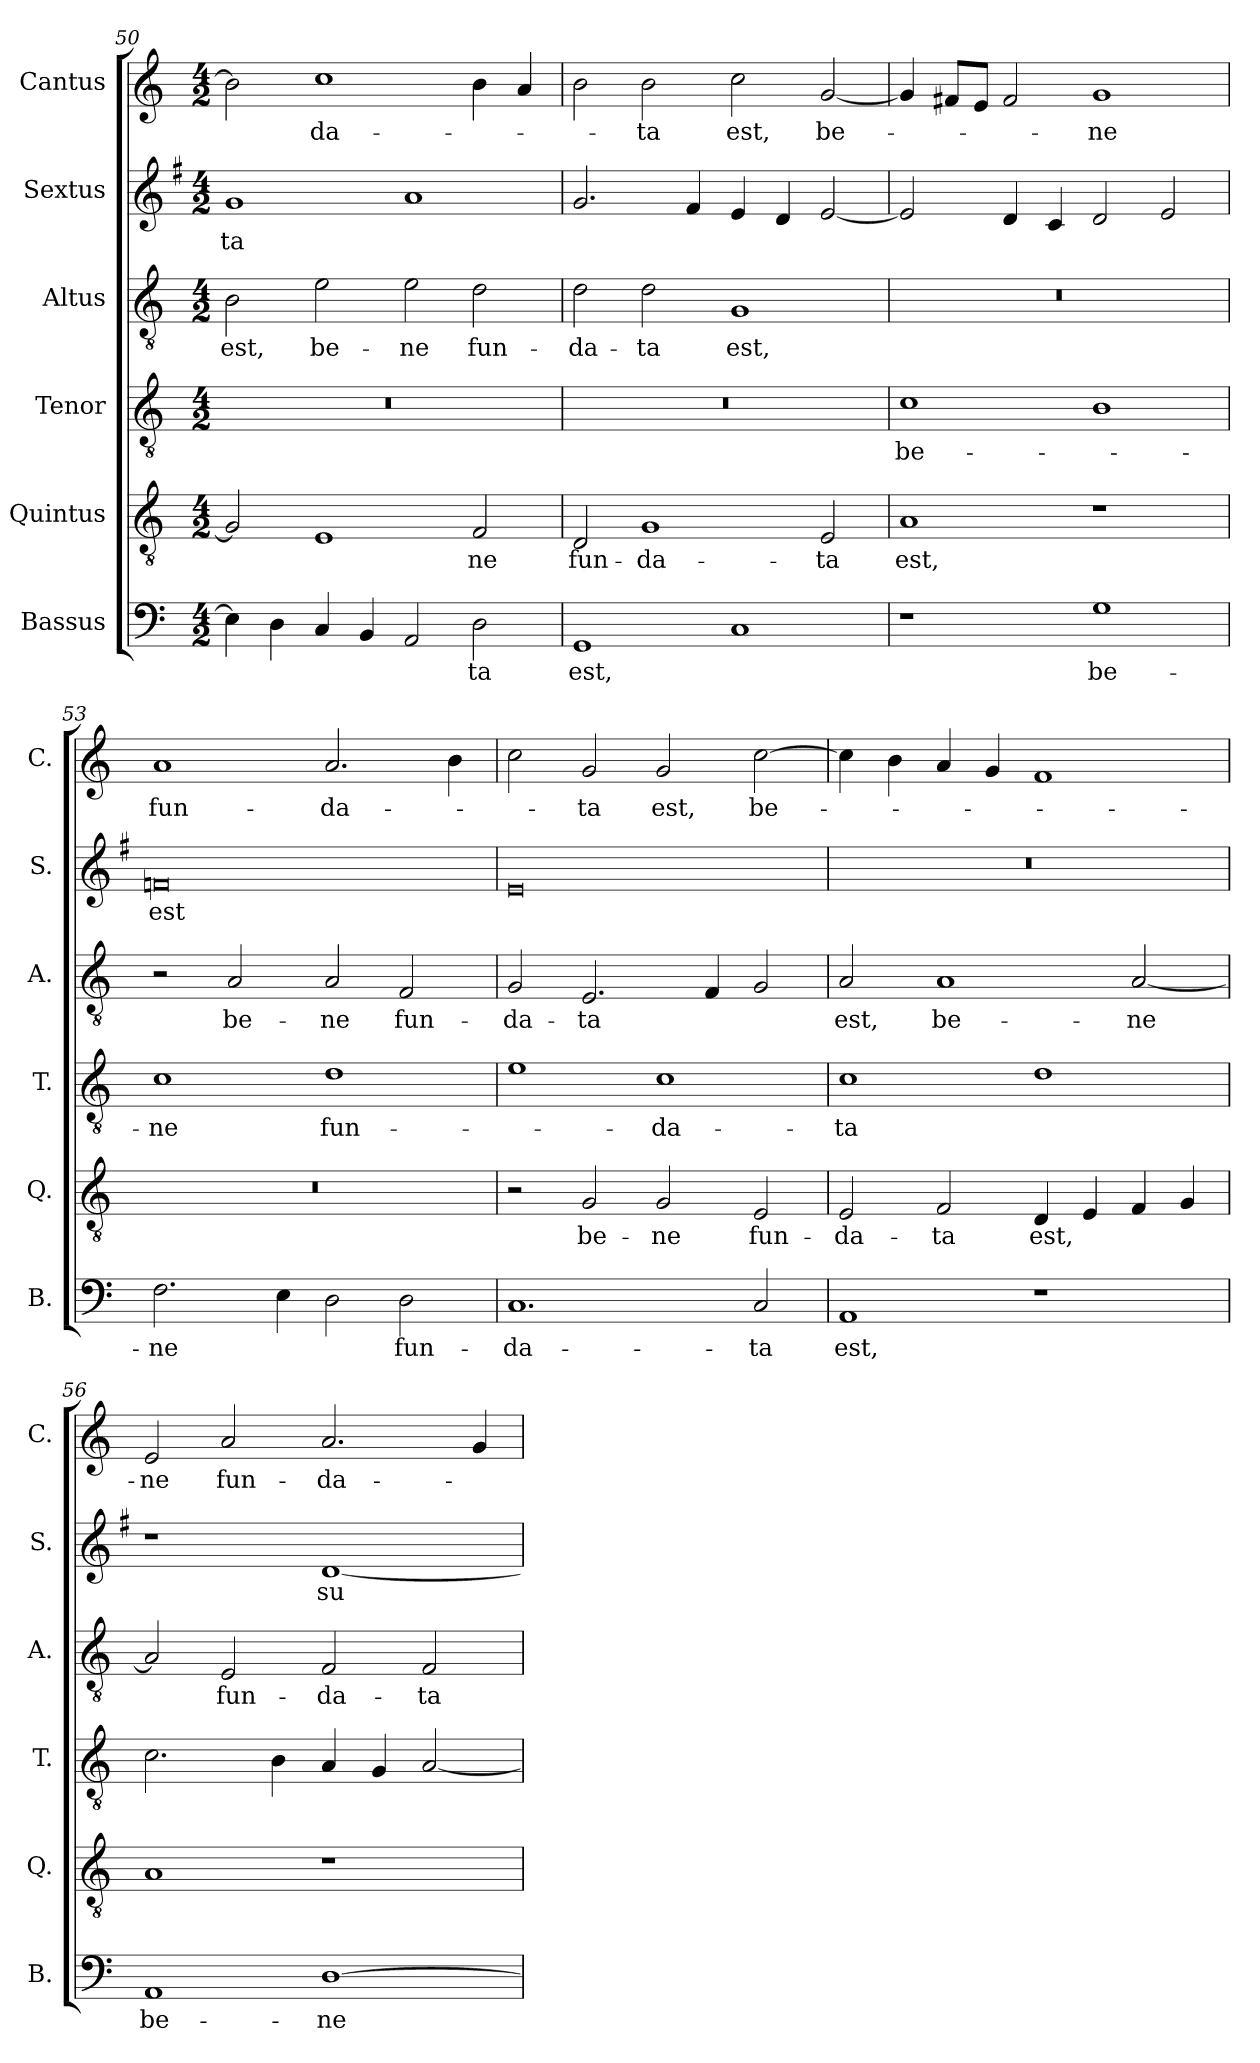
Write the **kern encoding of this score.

**kern	**text	**kern	**text	**kern	**text	**kern	**text	**kern	**text	**kern	**text
*part6	*part6	*part5	*part5	*part4	*part4	*part3	*part3	*part2	*part2	*part1	*part1
*staff6	*staff6	*staff5	*staff5	*staff4	*staff4	*staff3	*staff3	*staff2	*staff2	*staff1	*staff1
*I"Bassus	*	*I"Quintus	*	*I"Tenor	*	*I"Altus	*	*I"Sextus	*	*I"Cantus	*
*I'B.	*	*I'Q.	*	*I'T.	*	*I'A.	*	*I'S.	*	*I'C.	*
*clefF4	*	*clefGv2	*	*clefGv2	*	*clefGv2	*	*clefG2	*	*clefG2	*
*k[]	*	*k[]	*	*k[]	*	*k[]	*	*k[f#]	*	*k[]	*
*M4/2	*	*M4/2	*	*M4/2	*	*M4/2	*	*M4/2	*	*M4/2	*
=50	=50	=50	=50	=50	=50	=50	=50	=50	=50	=50	=50
!	!	!	!	!	!	!	!LO:LY:b	!	!LO:LY:b	!	!
4E\]	.	2G/]	.	0r	.	2B\	est,	1g	-ta	2b\]	.
4D\	.	.	.	.	.	.	.	.	.	.	.
!	!	!	!	!	!	!	!LO:LY:b	!	!	!	!LO:LY:b
4C/	.	1E	.	.	.	2e\	be-	.	.	1cc	-da-
4BB/	.	.	.	.	.	.	.	.	.	.	.
!	!	!	!	!	!	!	!LO:LY:b	!	!	!	!
2AA/	.	.	.	.	.	2e\	-ne	1a	.	.	.
!	!LO:LY:b	!	!LO:LY:b	!	!	!	!LO:LY:b	!	!	!	!
2D\	-ta	2F/	-ne	.	.	2d\	fun-	.	.	4b\	.
.	.	.	.	.	.	.	.	.	.	4a/	.
!!LO:LB:g=z
=51	=51	=51	=51	=51	=51	=51	=51	=51	=51	=51	=51
!	!LO:LY:b	!	!LO:LY:b	!	!	!	!LO:LY:b	!	!	!	!
1GG	est,	2D/	fun-	0r	.	2d\	-da-	2.g/	.	2b\	.
!	!	!	!LO:LY:b	!	!	!	!LO:LY:b	!	!	!	!LO:LY:b
.	.	1G	-da-	.	.	2d\	-ta	.	.	2b\	-ta
.	.	.	.	.	.	.	.	4f#/	.	.	.
!	!	!	!	!	!	!	!LO:LY:b	!	!	!	!LO:LY:b
1C	.	.	.	.	.	1G	est,	4e/	.	2cc\	est,
.	.	.	.	.	.	.	.	4d/	.	.	.
!	!	!	!LO:LY:b	!	!	!	!	!	!	!	!LO:LY:b
.	.	2E/	-ta	.	.	.	.	[2e/	.	[2g/	be-
=52	=52	=52	=52	=52	=52	=52	=52	=52	=52	=52	=52
!	!	!	!LO:LY:b	!	!LO:LY:b	!	!	!	!	!	!
1r	.	1A	est,	1c	be-	0r	.	2e/]	.	4g/]	.
.	.	.	.	.	.	.	.	.	.	8f#X/L	.
.	.	.	.	.	.	.	.	.	.	8e/J	.
.	.	.	.	.	.	.	.	4d/	.	2f#/	.
.	.	.	.	.	.	.	.	4c/	.	.	.
!	!LO:LY:b	!	!	!	!	!	!	!	!	!	!LO:LY:b
1G	be-	1r	.	1B	.	.	.	2d/	.	1g	-ne
.	.	.	.	.	.	.	.	2e/	.	.	.
=53	=53	=53	=53	=53	=53	=53	=53	=53	=53	=53	=53
!	!LO:LY:b	!	!	!	!LO:LY:b	!	!	!	!LO:LY:b	!	!LO:LY:b
2.F\	-ne	0r	.	1c	-ne	2r	.	0fn	est	1a	fun-
!	!	!	!	!	!	!	!LO:LY:b	!	!	!	!
.	.	.	.	.	.	2A/	be-	.	.	.	.
4E\	.	.	.	.	.	.	.	.	.	.	.
!	!	!	!	!	!LO:LY:b	!	!LO:LY:b	!	!	!	!LO:LY:b
2D\	.	.	.	1d	fun-	2A/	-ne	.	.	2.a/	-da-
!	!LO:LY:b	!	!	!	!	!	!LO:LY:b	!	!	!	!
2D\	fun-	.	.	.	.	2F/	fun-	.	.	.	.
.	.	.	.	.	.	.	.	.	.	4b\	.
=54	=54	=54	=54	=54	=54	=54	=54	=54	=54	=54	=54
!	!LO:LY:b	!	!	!	!	!	!LO:LY:b	!	!	!	!
1.C	-da-	2r	.	1e	.	2G/	-da-	0e	.	2cc\	.
!	!	!	!LO:LY:b	!	!	!	!LO:LY:b	!	!	!	!LO:LY:b
.	.	2G/	be-	.	.	2.E/	-ta	.	.	2g/	-ta
!	!	!	!LO:LY:b	!	!LO:LY:b	!	!	!	!	!	!LO:LY:b
.	.	2G/	-ne	1c	-da-	.	.	.	.	2g/	est,
.	.	.	.	.	.	4F/	.	.	.	.	.
!	!LO:LY:b	!	!LO:LY:b	!	!	!	!	!	!	!	!LO:LY:b
2C/	-ta	2E/	fun-	.	.	2G/	.	.	.	[2cc\	be-
=55	=55	=55	=55	=55	=55	=55	=55	=55	=55	=55	=55
!	!LO:LY:b	!	!LO:LY:b	!	!LO:LY:b	!	!LO:LY:b	!	!	!	!
1AA	est,	2E/	-da-	1c	-ta	2A/	est,	0r	.	4cc\]	.
.	.	.	.	.	.	.	.	.	.	4b\	.
!	!	!	!LO:LY:b	!	!	!	!LO:LY:b	!	!	!	!
.	.	2F/	-ta	.	.	1A	be-	.	.	4a/	.
.	.	.	.	.	.	.	.	.	.	4g/	.
!	!	!	!LO:LY:b	!	!	!	!	!	!	!	!
1r	.	4D/	est,	1d	.	.	.	.	.	1f	.
.	.	4E/	.	.	.	.	.	.	.	.	.
!	!	!	!	!	!	!	!LO:LY:b	!	!	!	!
.	.	4F/	.	.	.	[2A/	-ne	.	.	.	.
.	.	4G/	.	.	.	.	.	.	.	.	.
=56	=56	=56	=56	=56	=56	=56	=56	=56	=56	=56	=56
!	!LO:LY:b	!	!	!	!	!	!	!	!	!	!LO:LY:b
1AA	be-	1A	.	2.c\	.	2A/]	.	1r	.	2e/	-ne
!	!	!	!	!	!	!	!LO:LY:b	!	!	!	!LO:LY:b
.	.	.	.	.	.	2E/	fun-	.	.	2a/	fun-
.	.	.	.	4B\	.	.	.	.	.	.	.
!	!LO:LY:b	!	!	!	!	!	!LO:LY:b	!	!LO:LY:b	!	!LO:LY:b
[1D	-ne	1r	.	4A/	.	2F/	-da-	[1d	su-	2.a/	-da-
.	.	.	.	4G/	.	.	.	.	.	.	.
!	!	!	!	!	!	!	!LO:LY:b	!	!	!	!
.	.	.	.	[2A/	.	2F/	-ta	.	.	.	.
.	.	.	.	.	.	.	.	.	.	4g/	.
=	=	=	=	=	=	=	=	=	=	=	=
*-	*-	*-	*-	*-	*-	*-	*-	*-	*-	*-	*-
